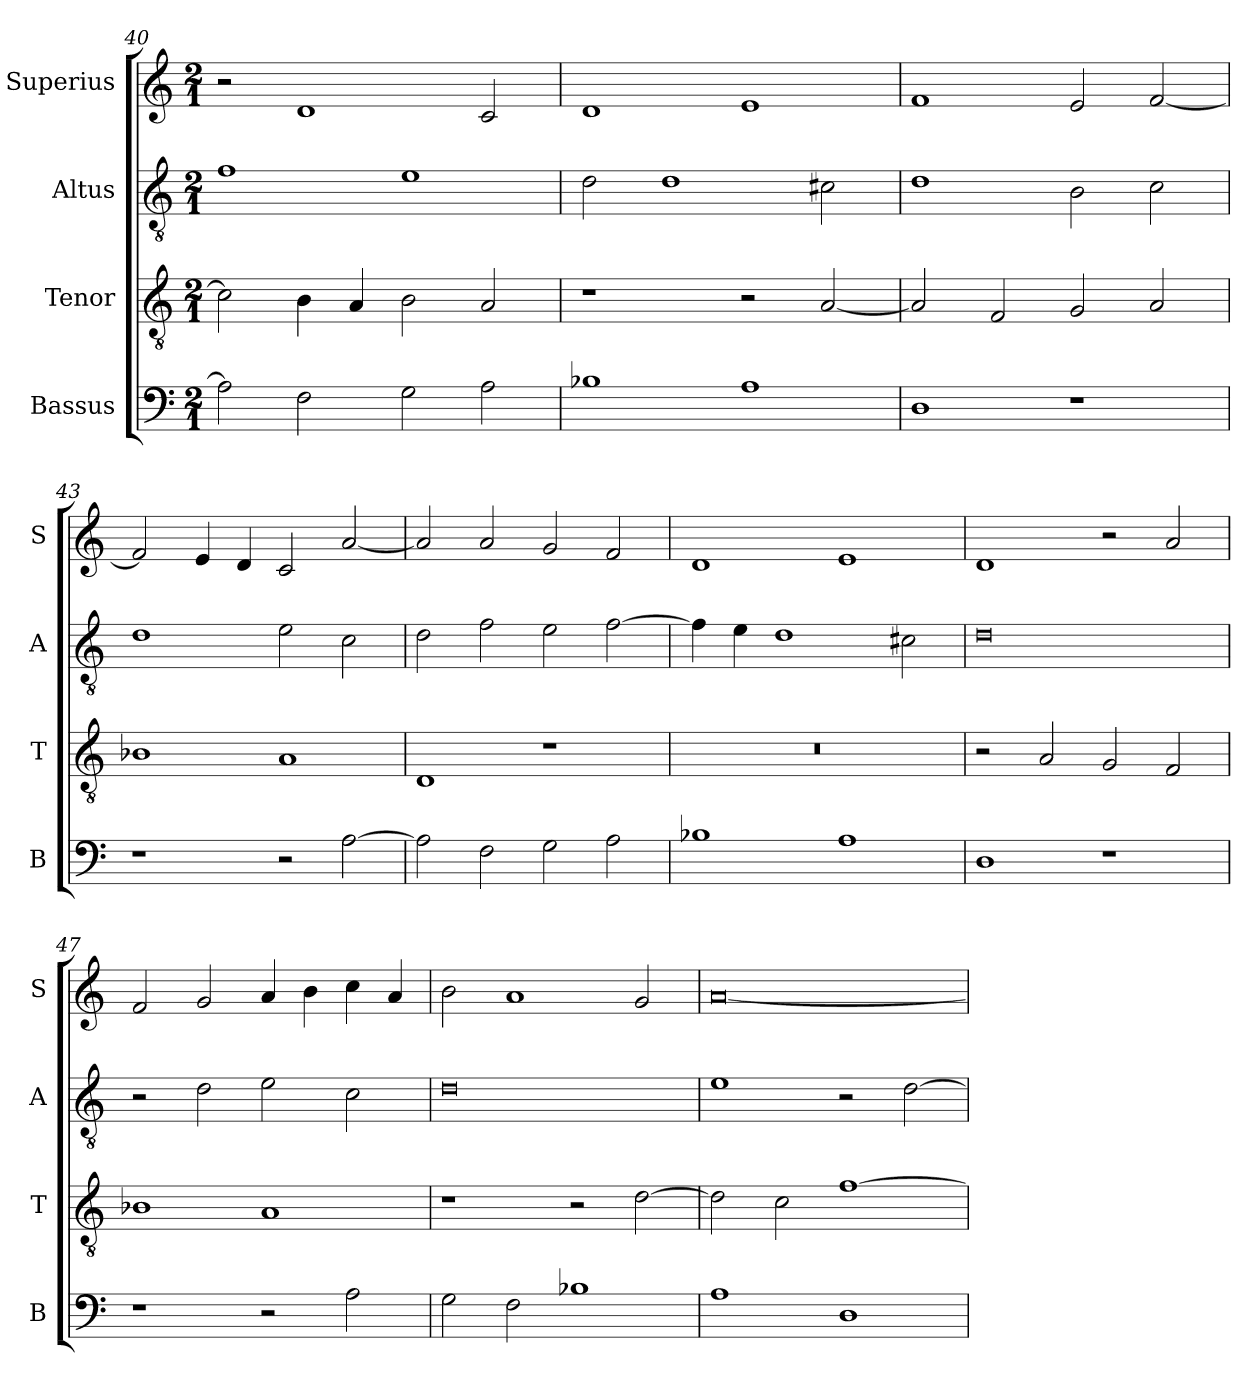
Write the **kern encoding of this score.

**kern	**kern	**kern	**kern
*part4	*part3	*part2	*part1
*staff4	*staff3	*staff2	*staff1
*I"Bassus	*I"Tenor	*I"Altus	*I"Superius
*I'B	*I'T	*I'A	*I'S
*clefF4	*clefGv2	*clefGv2	*clefG2
*k[]	*k[]	*k[]	*k[]
*C:	*C:	*C:	*C:
*M2/1	*M2/1	*M2/1	*M2/1
=40	=40	=40	=40
2A]	2c]	1f	2r
2F	4B	.	1d
.	4A	.	.
2G	2B	1e	.
2A	2A	.	2c
=41	=41	=41	=41
1B-X	1r	2d	1d
.	.	1d	.
1A	2r	.	1e
.	[2A	2c#X	.
=42	=42	=42	=42
1D	2A]	1d	1f
.	2F	.	.
1r	2G	2B	2e
.	2A	2c	[2f
=43	=43	=43	=43
1r	1B-X	1d	2f]
.	.	.	4e
.	.	.	4d
2r	1A	2e	2c
[2A	.	2c	[2a
=44	=44	=44	=44
2A]	1D	2d	2a]
2F	.	2f	2a
2G	1r	2e	2g
2A	.	[2f	2f
=45	=45	=45	=45
1B-X	0r	4f]	1d
.	.	4e	.
.	.	1d	.
1A	.	.	1e
.	.	2c#X	.
=46	=46	=46	=46
1D	2r	0d	1d
.	2A	.	.
1r	2G	.	2r
.	2F	.	2a
=47	=47	=47	=47
1r	1B-X	2r	2f
.	.	2d	2g
2r	1A	2e	4a
.	.	.	4b
2A	.	2c	4cc
.	.	.	4a
=48	=48	=48	=48
2G	1r	0d	2b
2F	.	.	1a
1B-X	2r	.	.
.	[2d	.	2g
=49	=49	=49	=49
1A	2d]	1e	[0a
.	2c	.	.
1D	[1f	2r	.
.	.	[2d	.
=	=	=	=
*-	*-	*-	*-
